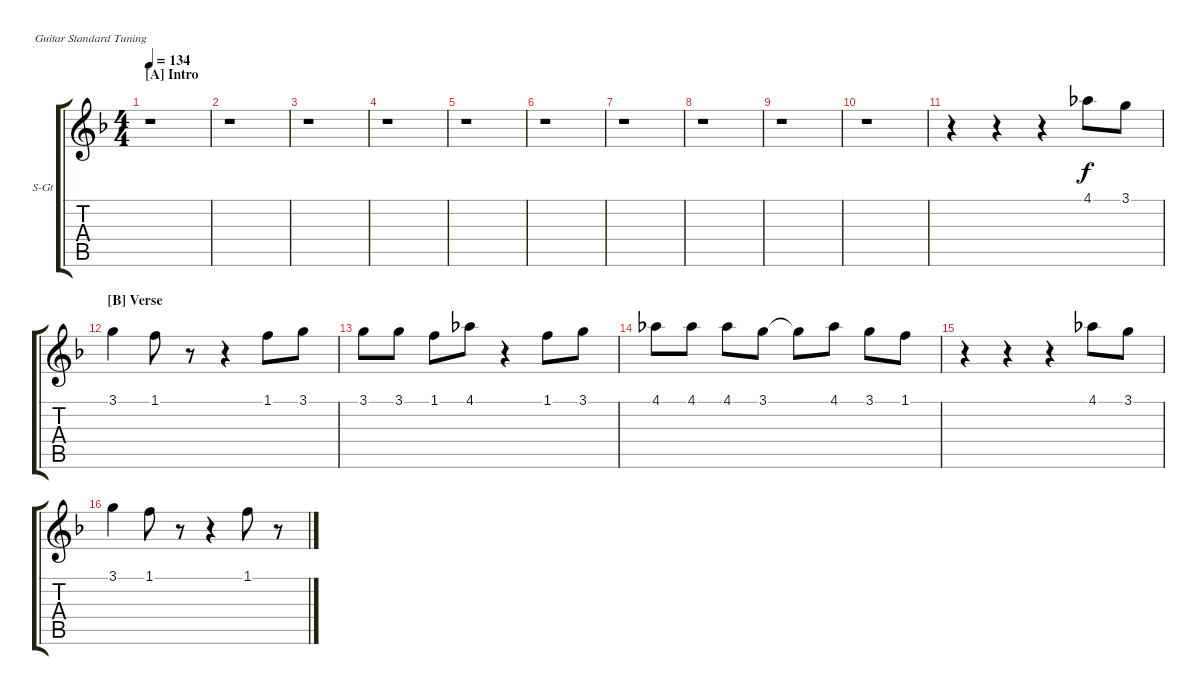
\defaultSystemsLayout 4
\bracketExtendMode groupsimilarinstruments
\firstSystemTrackNameOrientation horizontal
\otherSystemsTrackNameOrientation horizontal
\track ("Ronnie" "S-Gt") {instrument acousticguitarsteel}
\staff {score tabs}
\tuning (E4 B3 G3 D3 A2 E2)
\ts (4 4)
\section ("A" "Intro")
\tempo 134
\clef g2
\scale
0.485477
\ks f
r.1{dy f instrument acousticguitarsteel} |
\scale
0.257261 r.1 |
\scale
0.257261 r.1 |
\scale
0.333333 r.1 |
\scale
0.333333 r.1 |
\scale
0.333333 r.1 |
\scale
0.333333 r.1 |
\scale
0.333333 r.1 |
\scale
0.333333 r.1 |
\scale
0.333333 r.1 |
\scale
0.333333 r.4 r.4 r.4 4.1.8 3.1.8 |
\section ("B" "Verse")
\scale
0.333333 3.1.4 1.1.8 r.8 r.4 1.1.8 3.1.8 |
\scale
0.333333 3.1.8 3.1.8 1.1.8 4.1.8 r.4 1.1.8 3.1.8 |
\scale
0.333333 4.1.8 4.1.8 4.1.8 3.1.8 3.1{t}.8 4.1.8 3.1.8 1.1.8 |
\scale
0.333333 r.4 r.4 r.4 4.1.8 3.1.8 |
\scale
0.333333 3.1.4 1.1.8 r.8 r.4 1.1.8 r.8
